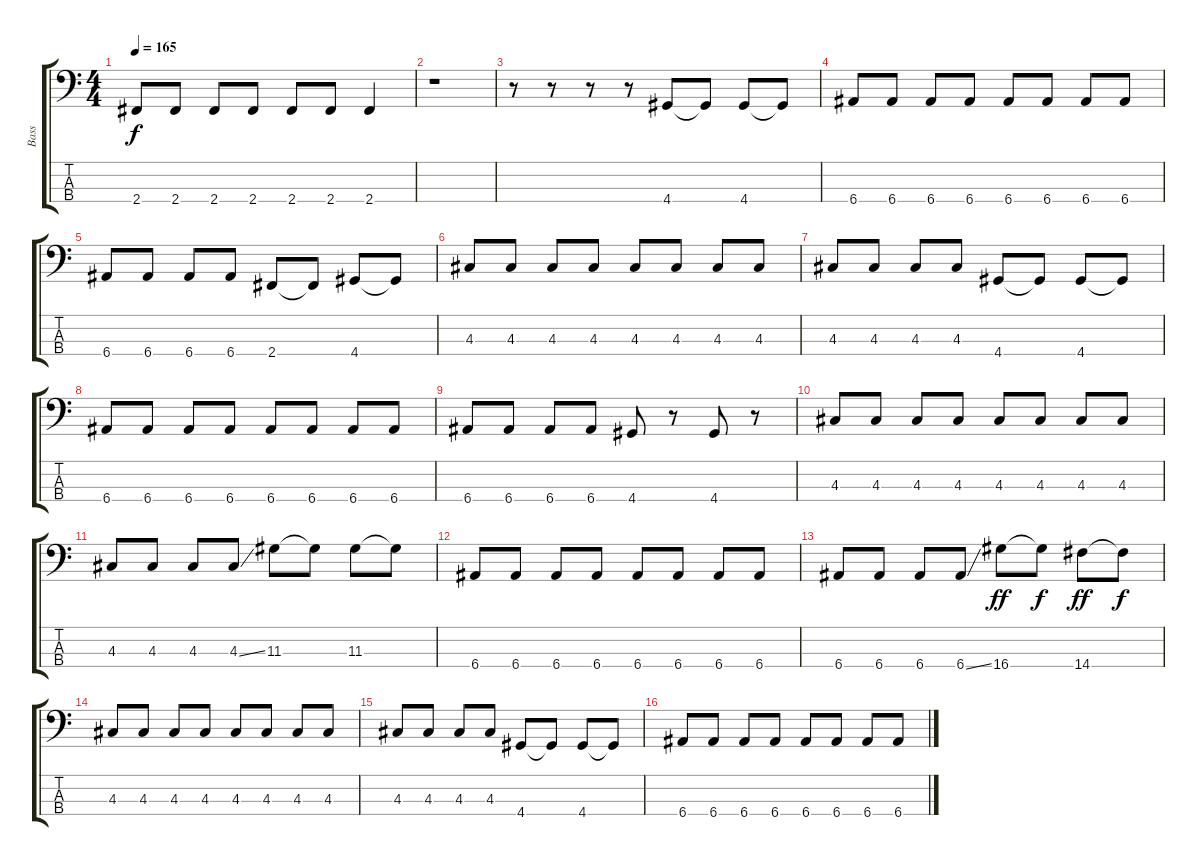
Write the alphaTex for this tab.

\track ("Bass" "Bass") {instrument electricbassfinger}
\staff {score tabs}
\tuning (G2 D2 A1 E1) {hide}
\ts (4 4)
\tempo 165
\clef f4
\ks c
2.4.8{dy f} 2.4.8 2.4.8 2.4.8 2.4.8 2.4.8 2.4.4 |
r.1 |
r.8 r.8 r.8 r.8 4.4.8 4.4{t}.8 4.4.8 4.4{t}.8 |
6.4.8 6.4.8 6.4.8 6.4.8 6.4.8 6.4.8 6.4.8 6.4.8 |
6.4.8 6.4.8 6.4.8 6.4.8 2.4.8 2.4{t}.8 4.4.8 4.4{t}.8 |
4.3.8 4.3.8 4.3.8 4.3.8 4.3.8 4.3.8 4.3.8 4.3.8 |
4.3.8 4.3.8 4.3.8 4.3.8 4.4.8 4.4{t}.8 4.4.8 4.4{t}.8 |
6.4.8 6.4.8 6.4.8 6.4.8 6.4.8 6.4.8 6.4.8 6.4.8 |
6.4.8 6.4.8 6.4.8 6.4.8 4.4.8 r.8 4.4.8 r.8 |
4.3.8 4.3.8 4.3.8 4.3.8 4.3.8 4.3.8 4.3.8 4.3.8 |
4.3.8 4.3.8 4.3.8 4.3{ss}.8 11.3.8 11.3{t}.8 11.3.8 11.3{t}.8 |
6.4.8 6.4.8 6.4.8 6.4.8 6.4.8 6.4.8 6.4.8 6.4.8 |
6.4.8 6.4.8 6.4.8 6.4{ss}.8 16.4.8{dy ff} 16.4{t}.8{dy f} 14.4.8{dy ff} 14.4{t}.8{dy f} |
4.3.8 4.3.8 4.3.8 4.3.8 4.3.8 4.3.8 4.3.8 4.3.8 |
4.3.8 4.3.8 4.3.8 4.3.8 4.4.8 4.4{t}.8 4.4.8 4.4{t}.8 |
6.4.8 6.4.8 6.4.8 6.4.8 6.4.8 6.4.8 6.4.8 6.4.8
